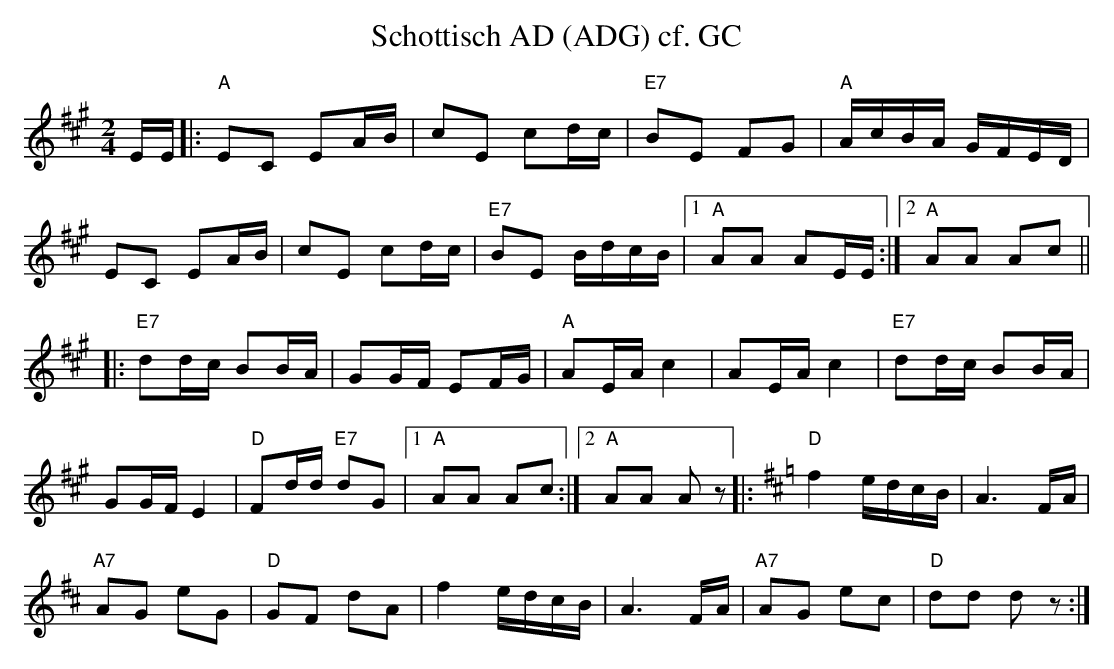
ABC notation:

X:1
T:Schottisch AD (ADG) cf. GC
M:2/4
L:1/16
K:Amaj%%MIDI gchordon
EE |:"A"E2C2 E2AB | c2E2 c2dc | "E7"B2E2 F2G2 | "A"AcBA GFED |
E2C2 E2AB | c2E2 c2dc | "E7"B2E2 BdcB |1 "A"A2A2 A2EE :|2 "A"A2A2 A2c2 ||
|: "E7"d2dc B2BA | G2GF E2FG | "A"A2EAc4 | A2EAc4 | "E7"d2dc B2BA |
G2GFE4 | "D"F2dd "E7"d2G2 |1 "A"A2A2 A2c2 :|2 "A"A2A2 A2z2 |: [K:Dmaj] "D"f4 edcB | A6FA |
"A7"A2G2 e2G2 | "D"G2F2 d2A2 | f4edcB | A6FA | "A7"A2G2 e2c2 | "D"d2d2 d2z2 :|
